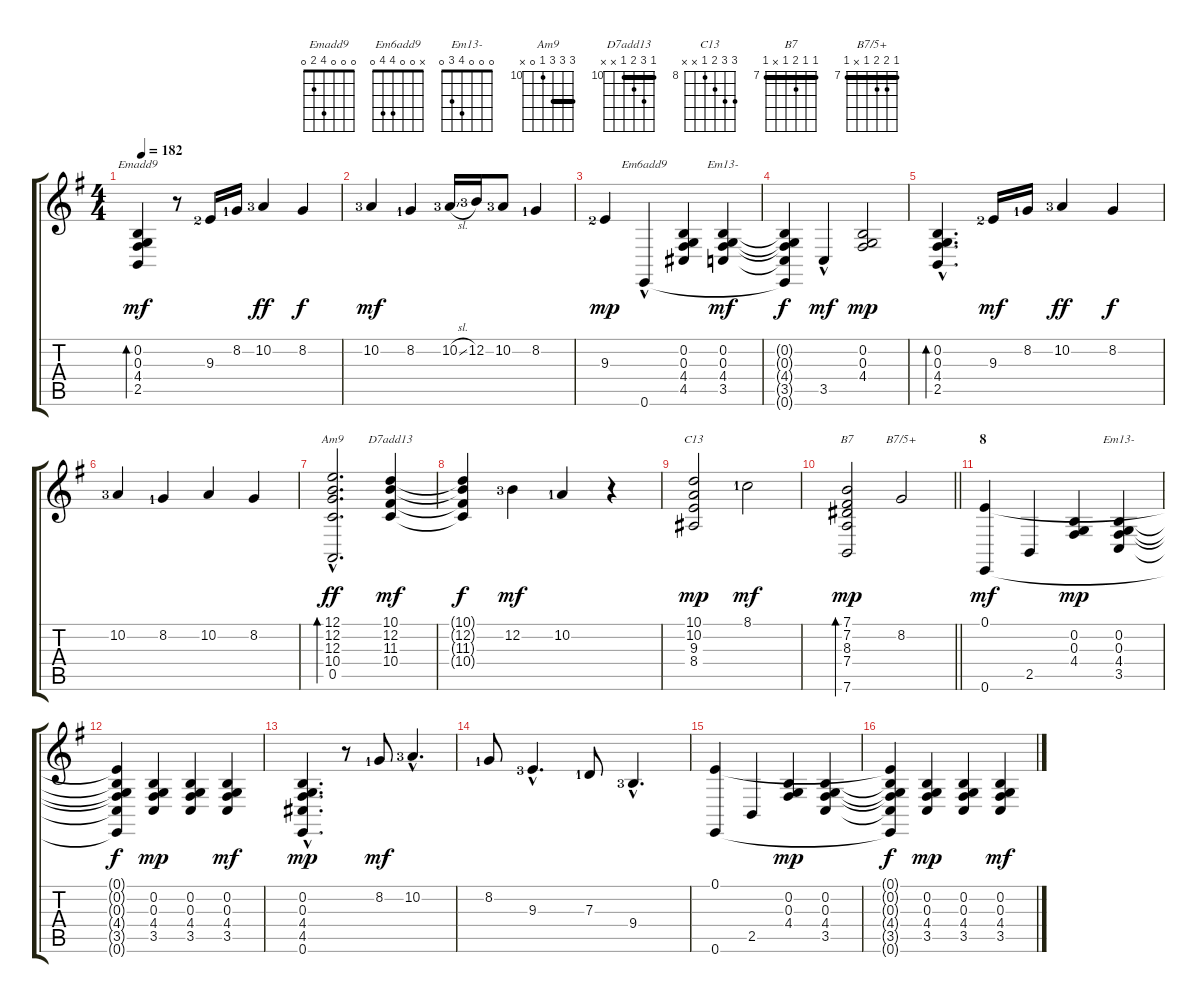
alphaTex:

\track "" {instrument orchestralharp}
\staff {score tabs}
\tuning (E4 B3 G3 D3 A2 E2) {hide}
\chord ("Emadd9" 0 0 0 4 2 0)
\chord ("Em6add9" x 0 0 4 4 0)
\chord ("Em13-" x 0 0 4 3 0)
\chord ("Am9" 12 12 12 10 0 x) {firstfret 10 barre 12}
\chord ("D7add13" 10 12 11 10 x x) {firstfret 10 barre 10}
\chord ("C13" 10 10 9 8 x x) {firstfret 8}
\chord ("B7" 7 7 8 7 x 7) {firstfret 7 barre 7}
\chord ("B7/5+" 7 8 8 7 x 7) {firstfret 7 barre 7}
\chord ("Em13-" 0 0 0 4 3 0)
\ts (4 4)
\tempo 182
\clef g2
\ks eminor
(0.2 0.3 4.4 2.5).4{bd 120 ch "Emadd9" dy mf} r.8 9.3{lf 3}.16 8.2{lf 2}.16 10.2{lf 4}.4{dy ff} 8.2.4{dy f} |
10.2{lf 4}.4{dy mf} 8.2{lf 2}.4 10.2{sl lf 4}.16 12.2{lf 4}.16 10.2{lf 4}.8 8.2{lf 2}.4 |
9.3{lf 3}.4{dy mp} 0.6{hac}.4{ch "Em6add9"} (0.2 0.3 4.4 4.5).4 (0.2 0.3 4.4 3.5).4{ch "Em13-" dy mf} |
(0.2{t} 0.3{t} 4.4{t} 3.5{t} 0.6{t}).4{dy f} 3.5{hac}.4{dy mf} (0.2 0.3 4.4).2{dy mp} |
(0.2{hac} 0.3{hac} 4.4{hac} 2.5{hac}).4{d bd 120} 9.3{lf 3}.16{dy mf} 8.2{lf 2}.16 10.2{lf 4}.4{dy ff} 8.2.4{dy f} |
10.2{lf 4}.4 8.2{lf 2}.4 10.2.4 8.2.4 |
(12.1{hac} 12.2{hac} 12.3{hac} 10.4{hac} 0.5{hac}).2{d bd 120 ch "Am9" dy ff} (10.1 12.2 11.3 10.4).4{ch "D7add13" dy mf} |
(10.1{t} 12.2{t} 11.3{t} 10.4{t}).4{dy f} 12.2{lf 4}.4{dy mf} 10.2{lf 2}.4 r.4 |
(10.1 10.2 9.3 8.4).2{ch "C13" dy mp} 8.1{lf 2}.2{dy mf} |
\barLineRight lightlight
(7.1 7.2 8.3 7.4 7.6).2{bd 240 ch "B7" dy mp} 8.2.2{ch "B7/5+"} |
\section ("" "8")
(0.1 0.6).4{dy mf} 2.5.4 (0.2 0.3 4.4).4{dy mp} (0.2 0.3 4.4 3.5).4{ch "Em13-"} |
(0.1{t} 0.2{t} 0.3{t} 4.4{t} 3.5{t} 0.6{t}).4{dy f} (0.2 0.3 4.4 3.5).4{dy mp} (0.2 0.3 4.4 3.5).4 (0.2 0.3 4.4 3.5).4{dy mf} |
(0.2{hac} 0.3{hac} 4.4{hac} 4.5{hac} 0.6{hac}).4{d dy mp} r.8 8.2{lf 2}.8{dy mf} 10.2{hac lf 4}.4{d} |
8.2{lf 2}.8 9.3{hac lf 4}.4{d} 7.3{lf 2}.8 9.4{hac lf 4}.4{d} |
(0.1 0.6).4 2.5.4 (0.2 0.3 4.4).4{dy mp} (0.2 0.3 4.4 3.5).4 |
(0.1{t} 0.2{t} 0.3{t} 4.4{t} 3.5{t} 0.6{t}).4{dy f} (0.2 0.3 4.4 3.5).4{dy mp} (0.2 0.3 4.4 3.5).4 (0.2 0.3 4.4 3.5).4{dy mf}
